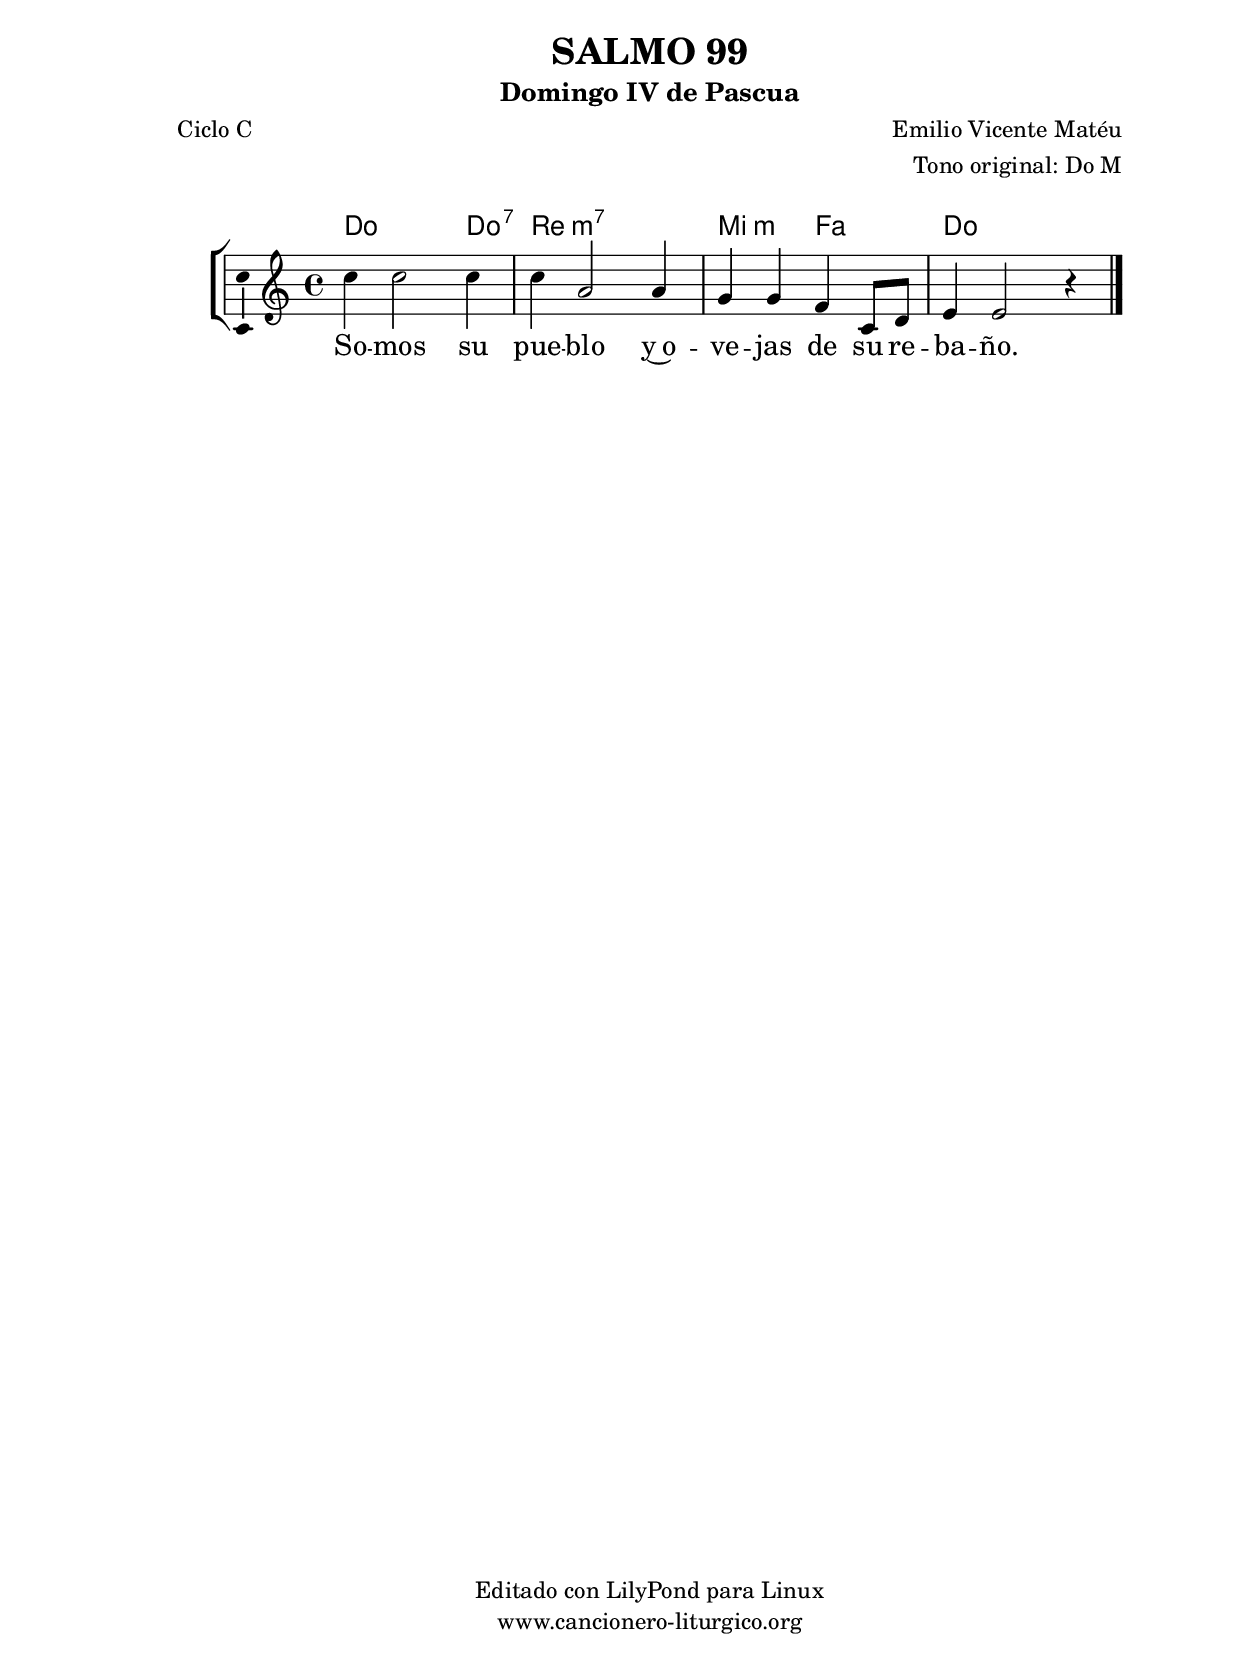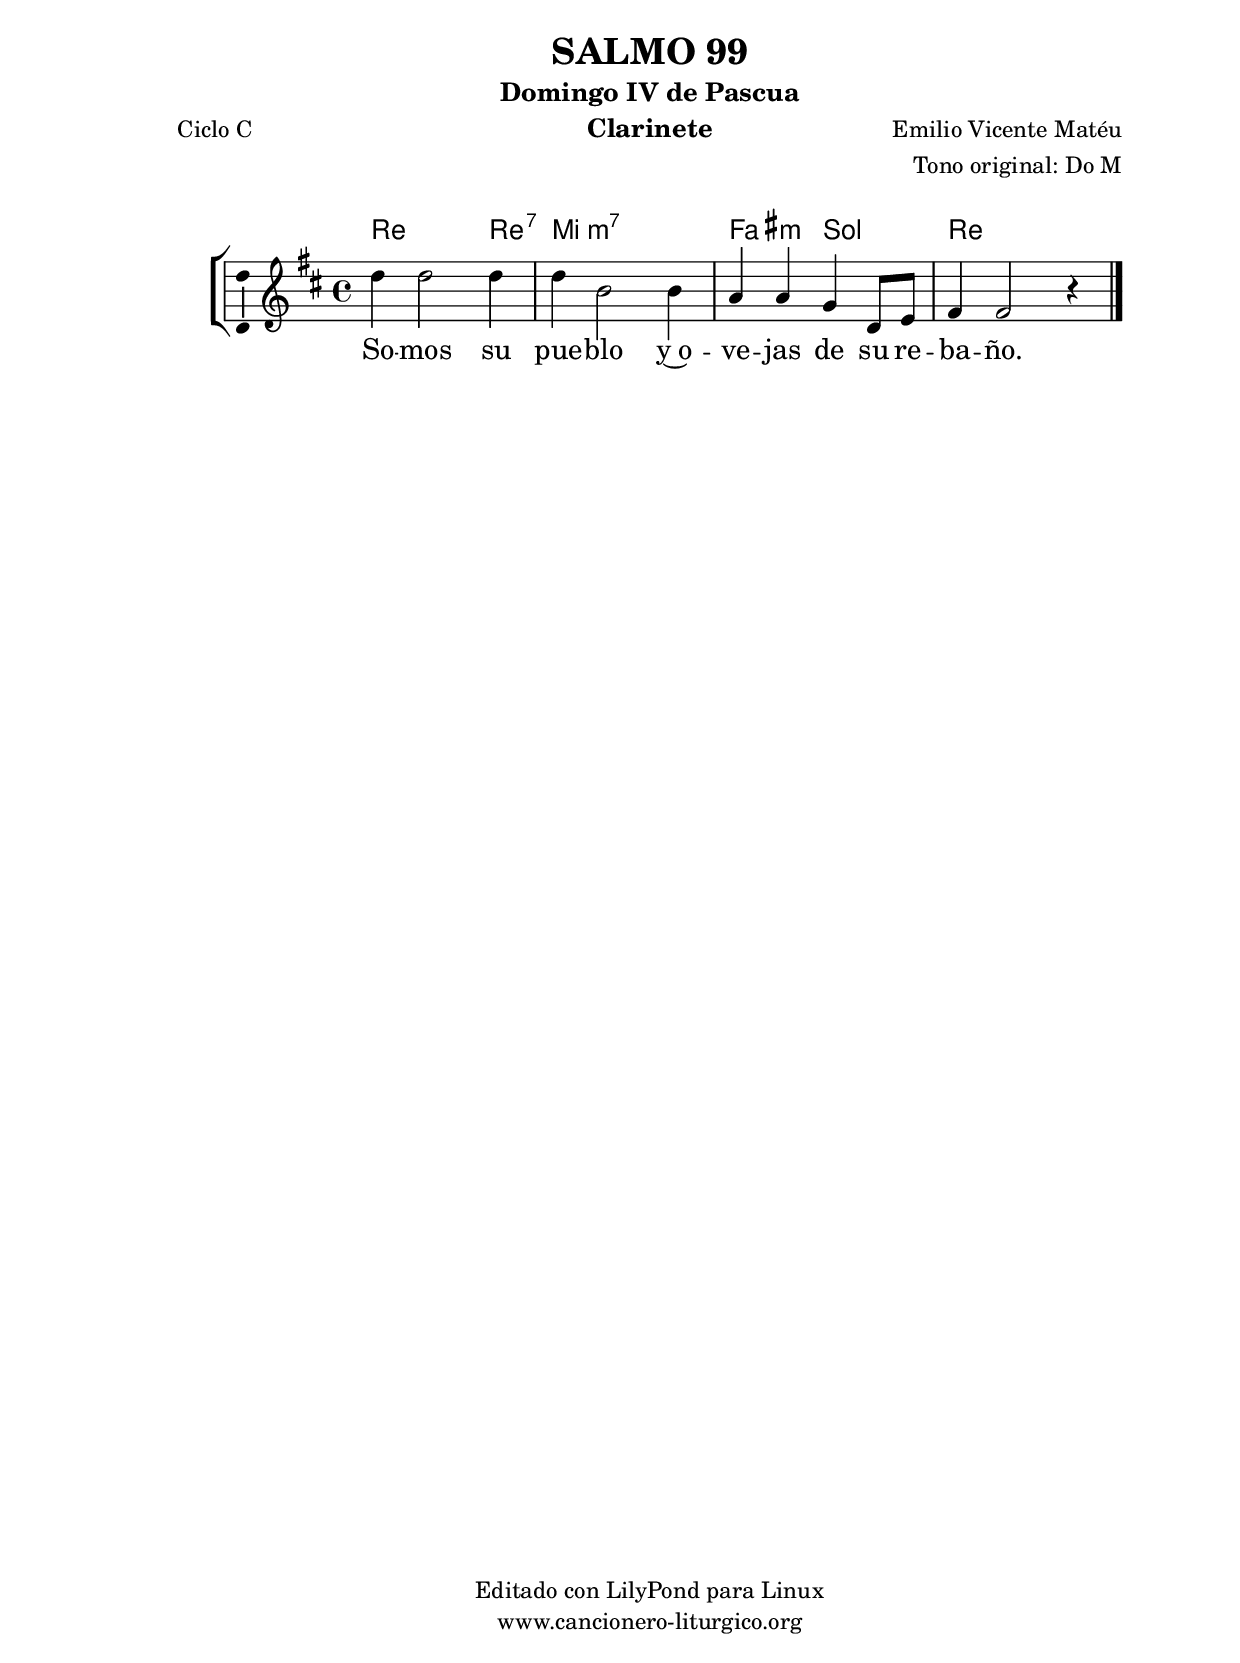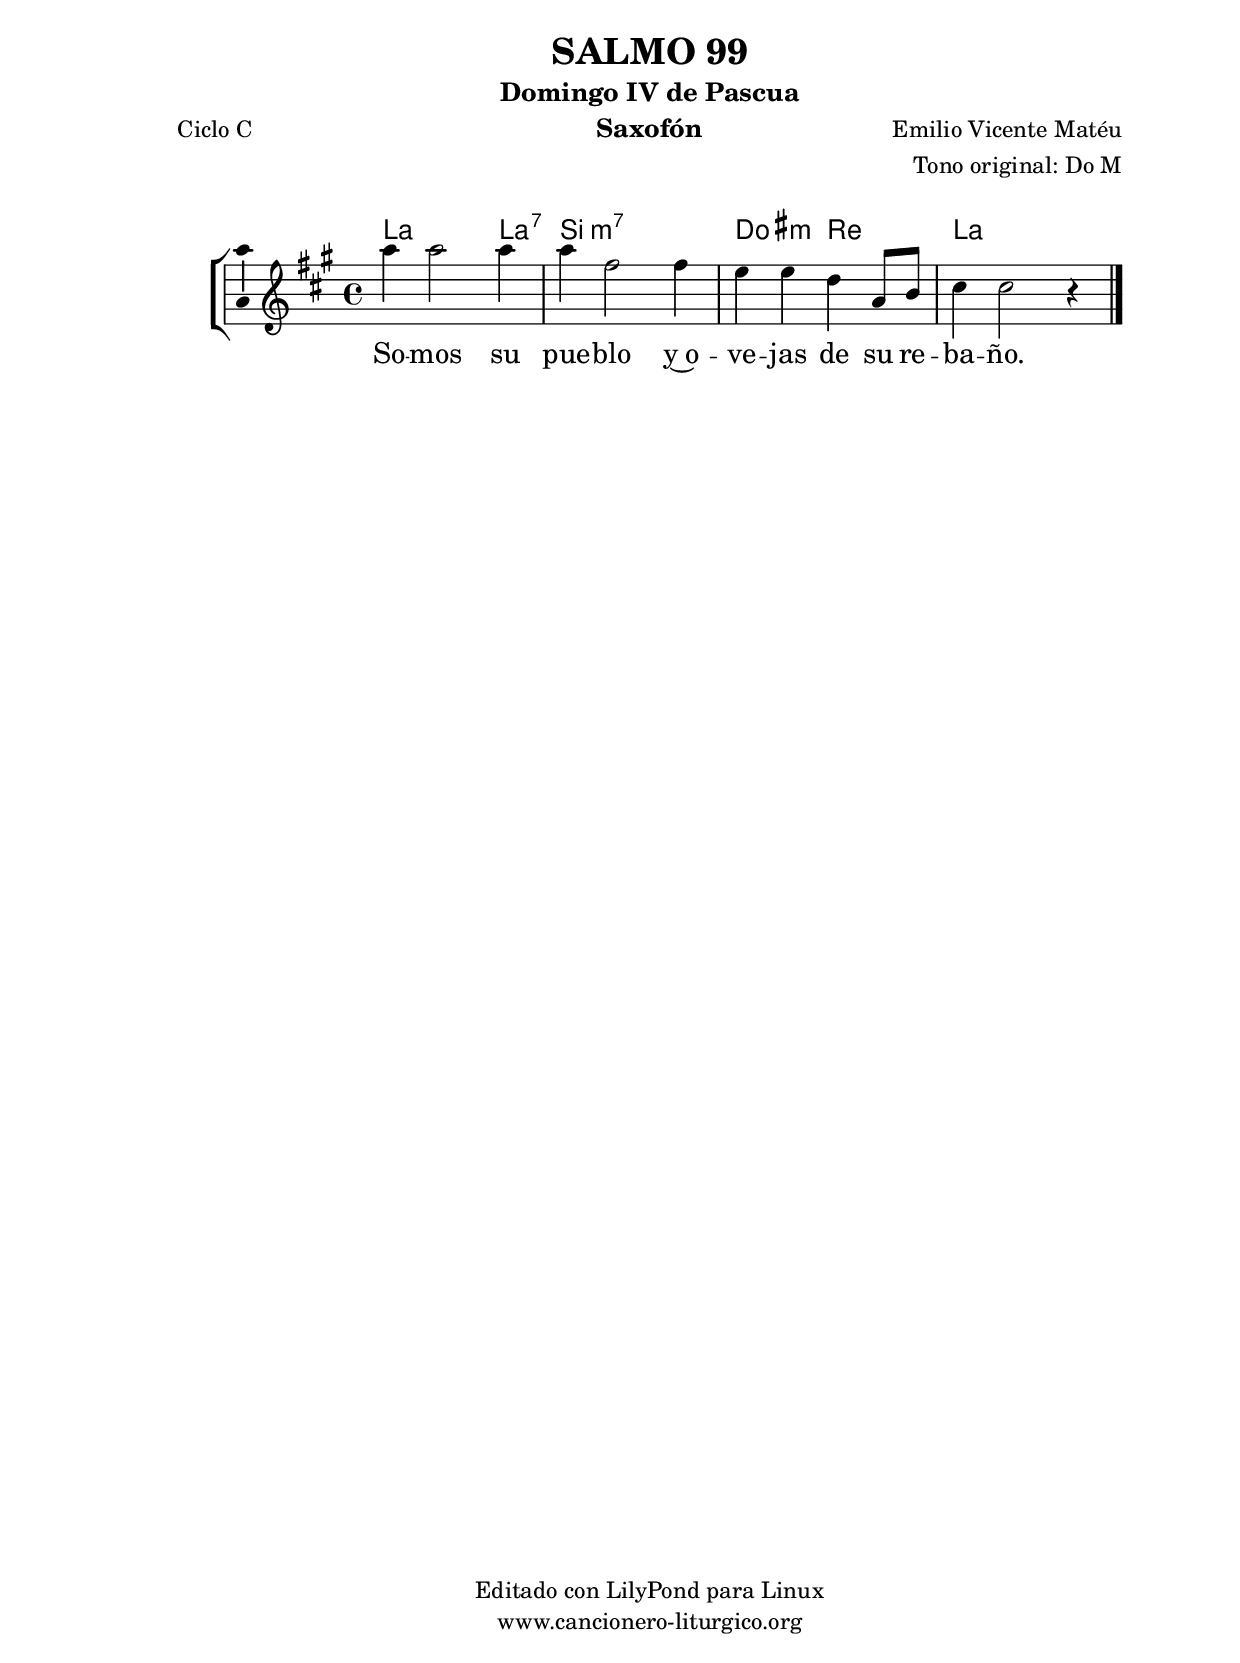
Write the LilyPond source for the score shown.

%
%para convertir .midi en .wav:
%timidity filename.midi -Ow -o finename.wav
%
%
%Para convertir de .wav a .mp3:
%lame -h -m j filename.wav
%
%
%para escuchar el midi:
%timidity nombrefichero.midi
%


%versión de lilypond para la que se ha escrito esta partitura:
\version "2.16.0"

	%Tamaño papel
	#(set-default-paper-size "a4")
	%Tamaño partitura
	#(set-global-staff-size 20)
	%No responde al pulsar sobre una nota
	#(ly:set-option 'point-and-click #f)

%parámetros del encabezamiento:
\header {
	title = "SALMO 99"
	subtitle = "Domingo IV de Pascua"
	composer = "Emilio Vicente Matéu"
	poet = "Ciclo C"
	meter = ""
	arranger = "Tono original: Do M"
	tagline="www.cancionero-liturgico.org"
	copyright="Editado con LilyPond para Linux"
	tiempo = "Pascua"
	usos = "Salmo"
	letra = "Somos su pueblo y ovejas de su rebaño."
	}

%parámetros asociados al papel:
\paper  {
	oddHeaderMarkup = \markup {\fill-line { \on-the-fly #not-first-page \fromproperty #'header:title \on-the-fly #not-first-page \fromproperty #'header:composer }}
	evenHeaderMarkup = \markup {\fill-line { \fromproperty #'header:composer \fromproperty #'header:title }}
	#(set-paper-size "a4")
	print-page-number = ##f
	first-page-number = 1
	print-first-page-number = ##f
%	head-separation = 3.0 \cm
	top-margin = 2.0 \cm
	bottom-margin = 0.5\cm
%%%	bottom-margin = -1.0\cm
	left-margin = 3.0 \cm
	line-width = 16.0 \cm 
	indent = 8\mm
	interscoreline = 2.\mm
	between-system-space = 15\mm
%	para que las partituras no llenen la hoja:
	ragged-bottom = ##t
%	idem para la última hoja:
	ragged-last-bottom = ##f
%	para que las partituras llenen el ancho del papel:
	ragged-last = ##f
	after-title-space = 2.5 \cm
%page-count=1
%system-count=8

	%Flexible Vertical Spacing
%	markup-markup-spacing =
%	#'((basic-distance . 15) (minimum-distance . 15) (padding . 3))
	markup-system-spacing =
	#'((basic-distance . 15) (minimum-distance . 15) (padding . 3))
	system-system-spacing =
	#'((basic-distance . 15) (minimum-distance . 15) (padding . 3))
	score-system-spacing =
	#'((basic-distance . 15) (minimum-distance . 15) (padding . 5))
%	top-system-spacing = % header
%	#'((basic-distance . 8) (minimum-distance . 0) (padding . 3))
%	top-markup-spacing =
%	#'((basic-distance . 20) (minimum-distance . 20) (padding . 3))
	last-bottom-spacing = % footer
	#'((basic-distance . 5) (minimum-distance . 5) (padding . 3))
%	score-markup-spacing =
%	#'((basic-distance . 16) (minimum-distance . 13) (padding . 3))

	}


%parámetros que afectan a toda la partitura:
global =  {
	%clave de sol (G):
	\clef G
	%armadura:
%	\transpose f a
	\key c \major
	\tempo 4=100
	\set Score.tempoHideNote = ##t
	}


acordes = {
	\italianChords
	\chordmode {
%	\transpose f a
{

c2. c4:7 d1:m7 e2:m f c4 c2 s4

	}
	}
}

melodia = 
%	\transpose f a
{
	\relative c''{
	\time 4/4

c4 c2 c4
c4 a2 a4
g4 g f c8 d
e4 e2 r4

	\bar "|."
	}
	}


texto = \lyricmode {
So -- mos su pue -- blo
y~o -- ve -- jas de su re -- ba -- ño.
	}


acordesStaff = \context ChordNames = acordesStaff <<
	\set chordChanges = ##t
	\acordes
	>>


vozStaff = \context Voice = vozStaff
\with {\consists "Ambitus_engraver"}
<<
%	\set Staff.instrumentName = ""
%	\set Staff.shortInstrumentName = ""
%	\set Staff.midiInstrument = #"clarinet"
%	\set Staff.midiInstrument = #"cello"
%	\set Staff.midiInstrument = #"flute"
	\set Staff.midiInstrument = #"electric guitar (jazz)"
%	\set Staff.midiInstrument = #"english horn"
%	\set Staff.midiInstrument = #"violin"
%	\set Staff.midiInstrument = #"glockenspiel"
	\set Staff.midiMinimumVolume = #0.7
	\set Staff.midiMaximumVolume = #0.9
	\global
	\melodia
	>>


textoStaff = \context Lyrics = textoStaff <<
	\lyricsto vozStaff \texto
	>>

\book {
	\score {
		\context ChoirStaff {
			\override StaffGroup.SystemStartBracket #'collapse-height = #1
			\override Score.SystemStartBar #'collapse-height = #1
			<<
			\acordesStaff
			\vozStaff
			\textoStaff
			>>
			}
		\layout {
	    		\context {
				\Lyrics
				\override LyricText #'font-size = #2
				}
	   		 \context {
				\Score
				%fontSize = #3
				\override StaffSymbol #'staff-space = #(magstep +3)
				%\override Beam #'thickness = #0.55
				%\override SpacingSpanner #'spacing-increment = #1.0
				%\override Slur #'height-limit = #1.5
				}
			}
		}
	\score {
		\unfoldRepeats
		\context ChoirStaff {
			<<
			\acordesStaff
			\vozStaff
			>>
			}
		\midi {
	  		\context {
	  			\Score
				tempoWholesPerMinute = #(ly:make-moment 70 4)
				}
			}
		}
	}

%Partitura para clarinete
#(define output-suffix "C")
\book {
	\header{
		instrument = "Clarinete"
		}
	\score {
		\context ChoirStaff {
			\override StaffGroup.SystemStartBracket #'collapse-height = #1
			\override Score.SystemStartBar #'collapse-height = #1
\transpose c d
			<<
			\acordesStaff
			\vozStaff
			\textoStaff
			>>
			}
		\layout {
	    		\context {
				\Lyrics
				\override LyricText #'font-size = #2
				}
	   		 \context {
				\Score
				%fontSize = #3
				\override StaffSymbol #'staff-space = #(magstep +3)
				%\override Beam #'thickness = #0.55
				%\override SpacingSpanner #'spacing-increment = #1.0
				%\override Slur #'height-limit = #1.5
				}
			}
		}
	}

%Partitura para saxofón
#(define output-suffix "S")
\book {
	\header{
		instrument = "Saxofón"
		}
	\score {
		\context ChoirStaff {
			\override StaffGroup.SystemStartBracket #'collapse-height = #1
			\override Score.SystemStartBar #'collapse-height = #1
\transpose c a
			<<
			\acordesStaff
			\vozStaff
			\textoStaff
			>>
			}
		\layout {
	    		\context {
				\Lyrics
				\override LyricText #'font-size = #2
				}
	   		 \context {
				\Score
				%fontSize = #3
				\override StaffSymbol #'staff-space = #(magstep +3)
				%\override Beam #'thickness = #0.55
				%\override SpacingSpanner #'spacing-increment = #1.0
				%\override Slur #'height-limit = #1.5
				}
			}
		}
	}

